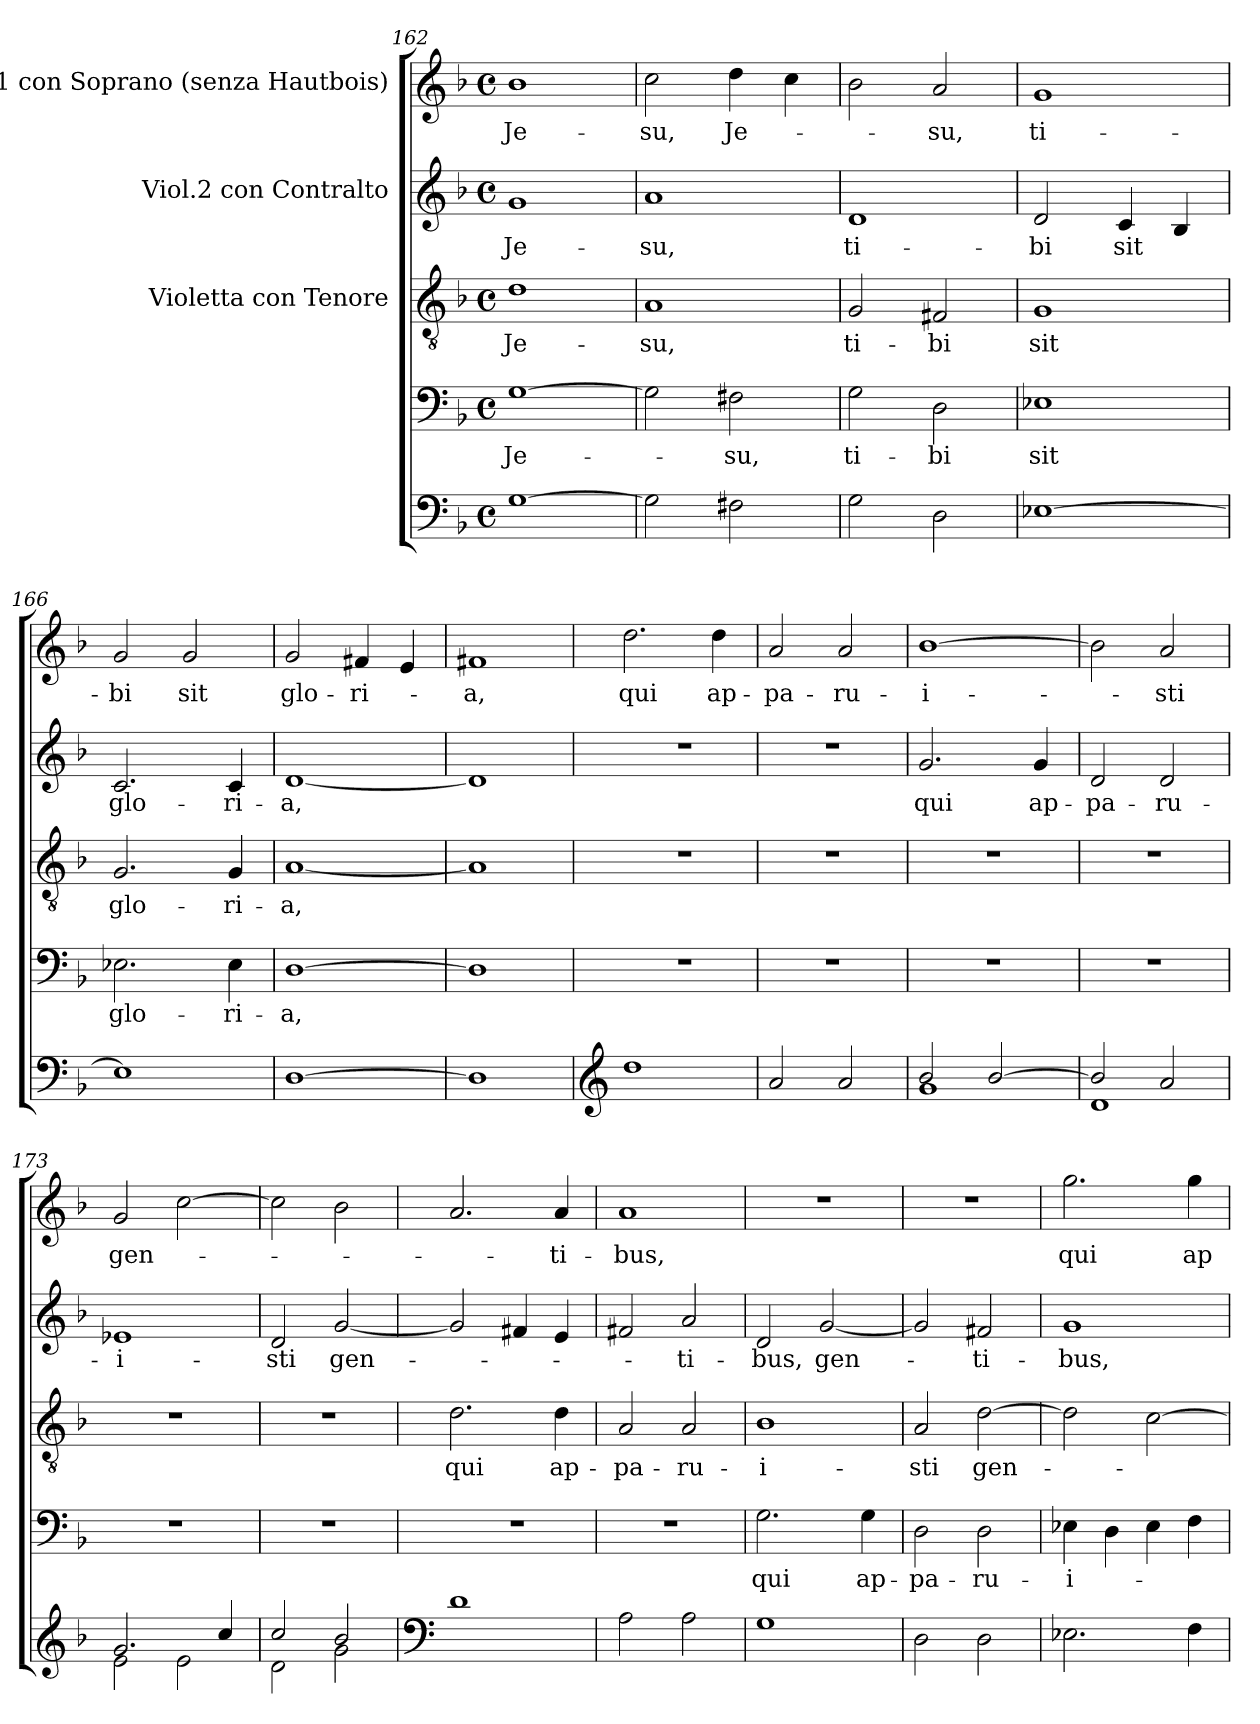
**kern	**kern	**text	**kern	**text	**kern	**text	**kern	**text
*part5	*part4	*part4	*part3	*part3	*part2	*part2	*part1	*part1
*staff5	*staff4	*staff4	*staff3	*staff3	*staff2	*staff2	*staff1	*staff1
*	*	*	*I"Violetta con Tenore	*	*I"Viol.2 con Contralto	*	*I"Viol.1 con Soprano (senza Hautbois)	*
*clefF4	*clefF4	*	*clefGv2	*	*clefG2	*	*clefG2	*
*k[b-]	*k[b-]	*	*k[b-]	*	*k[b-]	*	*k[b-]	*
*F:	*F:	*	*F:	*	*F:	*	*F:	*
*M4/4	*M4/4	*	*M4/4	*	*M4/4	*	*M4/4	*
*met(c)	*met(c)	*	*met(c)	*	*met(c)	*	*met(c)	*
=162	=162	=162	=162	=162	=162	=162	=162	=162
!	!	!LO:LY:b	!	!LO:LY:b	!	!LO:LY:b	!	!LO:LY:b
[1G	[1G	Je-	1d	Je-	1g	Je-	1b-	Je-
=163	=163	=163	=163	=163	=163	=163	=163	=163
!	!	!	!	!LO:LY:b	!	!LO:LY:b	!	!LO:LY:b
2G\]	2G\]	.	1A	-su,	1a	-su,	2cc\	-su,
!	!	!LO:LY:b	!	!	!	!	!	!LO:LY:b
2F#X\	2F#X\	-su,	.	.	.	.	4dd\	Je-
.	.	.	.	.	.	.	4cc\	.
=164	=164	=164	=164	=164	=164	=164	=164	=164
!	!	!LO:LY:b	!	!LO:LY:b	!	!LO:LY:b	!	!
2G\	2G\	ti-	2G/	ti-	1d	ti-	2b-\	.
!	!	!LO:LY:b	!	!LO:LY:b	!	!	!	!LO:LY:b
2D\	2D\	-bi	2F#X/	-bi	.	.	2a/	-su,
=165	=165	=165	=165	=165	=165	=165	=165	=165
!	!	!LO:LY:b	!	!LO:LY:b	!	!LO:LY:b	!	!LO:LY:b
[1E-X	1E-X	sit	1G	sit	2d/	-bi	1g	ti-
!	!	!	!	!	!	!LO:LY:b	!	!
.	.	.	.	.	4c/	sit	.	.
.	.	.	.	.	4B-/	.	.	.
=166	=166	=166	=166	=166	=166	=166	=166	=166
!	!	!LO:LY:b	!	!LO:LY:b	!	!LO:LY:b	!	!LO:LY:b
1E-]	2.E-X\	glo-	2.G/	glo-	2.c/	glo-	2g/	-bi
!	!	!	!	!	!	!	!	!LO:LY:b
.	.	.	.	.	.	.	2g/	sit
!	!	!LO:LY:b	!	!LO:LY:b	!	!LO:LY:b	!	!
.	4E-\	-ri-	4G/	-ri-	4c/	-ri-	.	.
!!LO:LB:g=z
=167	=167	=167	=167	=167	=167	=167	=167	=167
!	!	!LO:LY:b	!	!LO:LY:b	!	!LO:LY:b	!	!LO:LY:b
[1D	[1D	-a,	[1A	-a,	[1d	-a,	2g/	glo-
!	!	!	!	!	!	!	!	!LO:LY:b
.	.	.	.	.	.	.	4f#X/	-ri-
.	.	.	.	.	.	.	4e/	.
=168	=168	=168	=168	=168	=168	=168	=168	=168
!	!	!	!	!	!	!	!	!LO:LY:b
1D]	1D]	.	1A]	.	1d]	.	1f#X	-a,
=169	=169	=169	=169	=169	=169	=169	=169	=169
*clefG2	*	*	*	*	*	*	*	*
!	!	!	!	!	!	!	!	!LO:LY:b
1dd	1r	.	1r	.	1r	.	2.dd\	qui
!	!	!	!	!	!	!	!	!LO:LY:b
.	.	.	.	.	.	.	4dd\	ap-
=170	=170	=170	=170	=170	=170	=170	=170	=170
!	!	!	!	!	!	!	!	!LO:LY:b
2a/	1r	.	1r	.	1r	.	2a/	-pa-
!	!	!	!	!	!	!	!	!LO:LY:b
2a/	.	.	.	.	.	.	2a/	-ru-
=171	=171	=171	=171	=171	=171	=171	=171	=171
*^	*	*	*	*	*	*	*	*
!	!	!	!	!	!	!	!LO:LY:b	!	!LO:LY:b
2b-/	1g	1r	.	1r	.	2.g/	qui	[1b-	-i-
[>2b-/	.	.	.	.	.	.	.	.	.
!	!	!	!	!	!	!	!LO:LY:b	!	!
.	.	.	.	.	.	4g/	ap-	.	.
=172	=172	=172	=172	=172	=172	=172	=172	=172	=172
!	!	!	!	!	!	!	!LO:LY:b	!	!
2b-/]	1d	1r	.	1r	.	2d/	-pa-	2b-\]	.
!	!	!	!	!	!	!	!LO:LY:b	!	!LO:LY:b
2a/	.	.	.	.	.	2d/	-ru-	2a/	-sti
=173	=173	=173	=173	=173	=173	=173	=173	=173	=173
!	!	!	!	!	!	!	!LO:LY:b	!	!LO:LY:b
2.g/	2e\	1r	.	1r	.	1e-X	-i-	2g/	gen-
.	2e\	.	.	.	.	.	.	[2cc\	.
4cc/	.	.	.	.	.	.	.	.	.
=174	=174	=174	=174	=174	=174	=174	=174	=174	=174
!	!	!	!	!	!	!	!LO:LY:b	!	!
2cc/	2d\	1r	.	1r	.	2d/	-sti	2cc\]	.
!	!	!	!	!	!	!	!LO:LY:b	!	!
2b-/	2g\	.	.	.	.	[2g/	gen-	2b-\	.
*v	*v	*	*	*	*	*	*	*	*
!!LO:LB:g=z
=175	=175	=175	=175	=175	=175	=175	=175	=175
*clefF4	*	*	*	*	*	*	*	*
*^	*	*	*	*	*	*	*	*
!	!	!	!	!	!LO:LY:b	!	!	!	!
*v	*v	*	*	*	*	*	*	*	*
1d	1r	.	2.d\	qui	2g/]	.	2.a/	.
.	.	.	.	.	4f#X/	.	.	.
!	!	!	!	!LO:LY:b	!	!	!	!LO:LY:b
.	.	.	4d\	ap-	4e/	.	4a/	-ti-
=176	=176	=176	=176	=176	=176	=176	=176	=176
!	!	!	!	!LO:LY:b	!	!	!	!LO:LY:b
2A\	1r	.	2A/	-pa-	2f#X/	.	1a	-bus,
!	!	!	!	!LO:LY:b	!	!LO:LY:b	!	!
2A\	.	.	2A/	-ru-	2a/	-ti-	.	.
=177	=177	=177	=177	=177	=177	=177	=177	=177
!	!	!LO:LY:b	!	!LO:LY:b	!	!LO:LY:b	!	!
1G	2.G\	qui	1B-	-i-	2d/	-bus,	1r	.
!	!	!	!	!	!	!LO:LY:b	!	!
.	.	.	.	.	[2g/	gen-	.	.
!	!	!LO:LY:b	!	!	!	!	!	!
.	4G\	ap-	.	.	.	.	.	.
=178	=178	=178	=178	=178	=178	=178	=178	=178
!	!	!LO:LY:b	!	!LO:LY:b	!	!	!	!
2D\	2D\	-pa-	2A/	-sti	2g/]	.	1r	.
!	!	!LO:LY:b	!	!LO:LY:b	!	!LO:LY:b	!	!
2D\	2D\	-ru-	[2d\	gen-	2f#X/	-ti-	.	.
=179	=179	=179	=179	=179	=179	=179	=179	=179
!	!	!LO:LY:b	!	!	!	!LO:LY:b	!	!LO:LY:b
2.E-X\	4E-X\	-i-	2d\]	.	1g	-bus,	2.gg\	qui
.	4D\	.	.	.	.	.	.	.
.	4E-\	.	[2c\	.	.	.	.	.
!	!	!	!	!	!	!	!	!LO:LY:b
4F\	4F\	.	.	.	.	.	4gg\	ap-
=	=	=	=	=	=	=	=	=
*-	*-	*-	*-	*-	*-	*-	*-	*-
